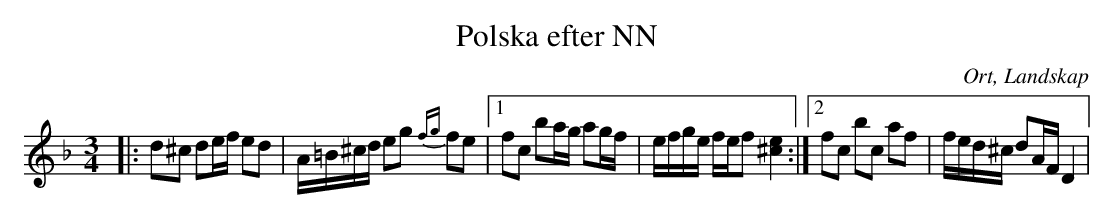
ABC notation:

X:1
T:Polska efter NN
O:Ort, Landskap
M:3/4
L:1/8
K:F
|:d^c de/f/ ed|A/=B/^c/d/ eg {fg}fe|1 fc ba/g/ ag/f/| e/f/g/e/ f/e/f [^c2e2]:|2 fc bc af|f/e/d/^c/ dA/F/ D2|
